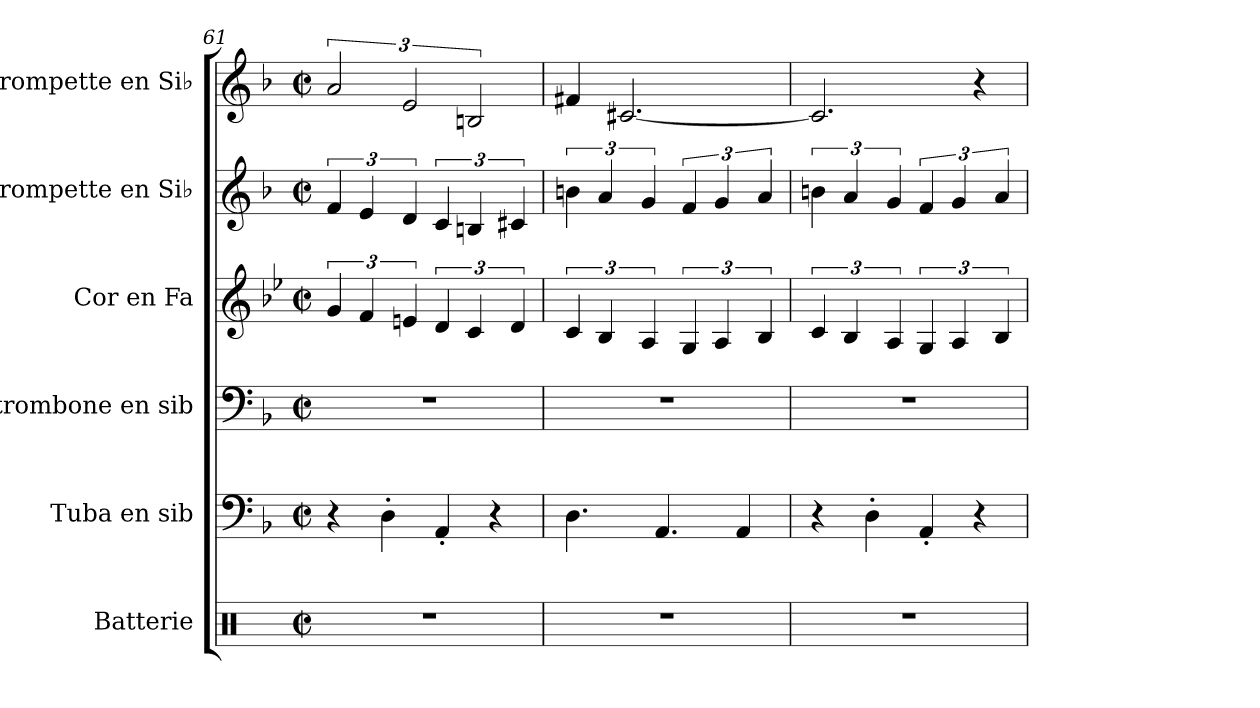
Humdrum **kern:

**kern	**kern	**kern	**kern	**kern	**kern
*part6	*part5	*part4	*part3	*part2	*part1
*staff6	*staff5	*staff4	*staff3	*staff2	*staff1
*I"Batterie	*I"Tuba en sib	*I"trombone en sib	*I"Cor en Fa	*I"Trompette en Si♭	*I"Trompette en Si♭
*I'Batt.	*I'Tub. sib	*I'Trb. sib	*I'Cor Fa	*I'Tromp. Si♭	*I'Tromp. Si♭
!!LO:PB:g=z
*clefX	*clefF4	*clefF4	*clefG2	*clefG2	*clefG2
*	*ITrd1c2	*ITrd1c2	*ITrd4c7	*ITrd1c2	*ITrd1c2
*k[]	*k[b-e-a-]	*k[b-e-a-]	*k[b-e-a-]	*k[b-e-a-]	*k[b-e-a-]
*M4/4	*M4/4	*M4/4	*M4/4	*M4/4	*M4/4
*met(c|)	*met(c|)	*met(c|)	*met(c|)	*met(c|)	*met(c|)
=61	=61	=61	=61	=61	=61
1r	4r	1r	6c/	6e-/	3g/
.	.	.	6B-/	6d/	.
.	4C'\	.	.	.	.
.	.	.	6An/	6c/	3d/
.	4GG'/	.	6G/	6B-/	.
.	.	.	6F/	6An/	3An/
.	4r	.	.	.	.
.	.	.	6G/	6Bn/	.
=62	=62	=62	=62	=62	=62
1r	4.C\	1r	6F/	6an\	4en/
.	.	.	6E-/	6g/	.
.	.	.	.	.	[2.Bn/
.	.	.	6D/	6f/	.
.	4.GG/	.	.	.	.
.	.	.	6C/	6e-/	.
.	.	.	6D/	6f/	.
.	4GG/	.	.	.	.
.	.	.	6E-/	6g/	.
=63	=63	=63	=63	=63	=63
1r	4r	1r	6F/	6an\	2.B/]
.	.	.	6E-/	6g/	.
.	4C'\	.	.	.	.
.	.	.	6D/	6f/	.
.	4GG'/	.	6C/	6e-/	.
.	.	.	6D/	6f/	.
.	4r	.	.	.	4r
.	.	.	6E-/	6g/	.
=	=	=	=	=	=
*-	*-	*-	*-	*-	*-
